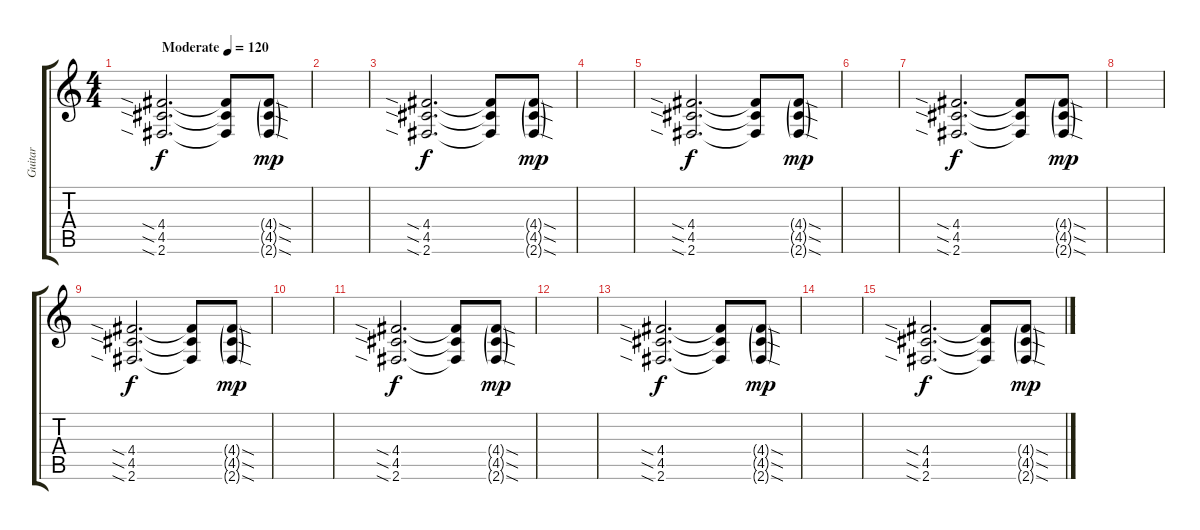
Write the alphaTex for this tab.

\track ("Guitar" "Guitar") {instrument overdrivenguitar}
\staff {score tabs}
\tuning (E4 B3 G3 D3 A2 E2) {hide}
\ts (4 4)
\tempo (120 "Moderate")
\clef g2
\ks c
(4.4{sia} 4.5{sia} 2.6{sia}).2{d dy f instrument overdrivenguitar} (4.4{t} 4.5{t} 2.6{t}).8 (4.4{sod g} 4.5{sod g} 2.6{sod g}).8{dy mp} |
|
(4.4{sia} 4.5{sia} 2.6{sia}).2{d dy f} (4.4{t} 4.5{t} 2.6{t}).8 (4.4{sod g} 4.5{sod g} 2.6{sod g}).8{dy mp} |
|
(4.4{sia} 4.5{sia} 2.6{sia}).2{d dy f} (4.4{t} 4.5{t} 2.6{t}).8 (4.4{sod g} 4.5{sod g} 2.6{sod g}).8{dy mp} |
|
(4.4{sia} 4.5{sia} 2.6{sia}).2{d dy f} (4.4{t} 4.5{t} 2.6{t}).8 (4.4{sod g} 4.5{sod g} 2.6{sod g}).8{dy mp} |
|
(4.4{sia} 4.5{sia} 2.6{sia}).2{d dy f} (4.4{t} 4.5{t} 2.6{t}).8 (4.4{sod g} 4.5{sod g} 2.6{sod g}).8{dy mp} |
|
(4.4{sia} 4.5{sia} 2.6{sia}).2{d dy f} (4.4{t} 4.5{t} 2.6{t}).8 (4.4{sod g} 4.5{sod g} 2.6{sod g}).8{dy mp} |
|
(4.4{sia} 4.5{sia} 2.6{sia}).2{d dy f} (4.4{t} 4.5{t} 2.6{t}).8 (4.4{sod g} 4.5{sod g} 2.6{sod g}).8{dy mp} |
|
(4.4{sia} 4.5{sia} 2.6{sia}).2{d dy f} (4.4{t} 4.5{t} 2.6{t}).8 (4.4{sod g} 4.5{sod g} 2.6{sod g}).8{dy mp}
